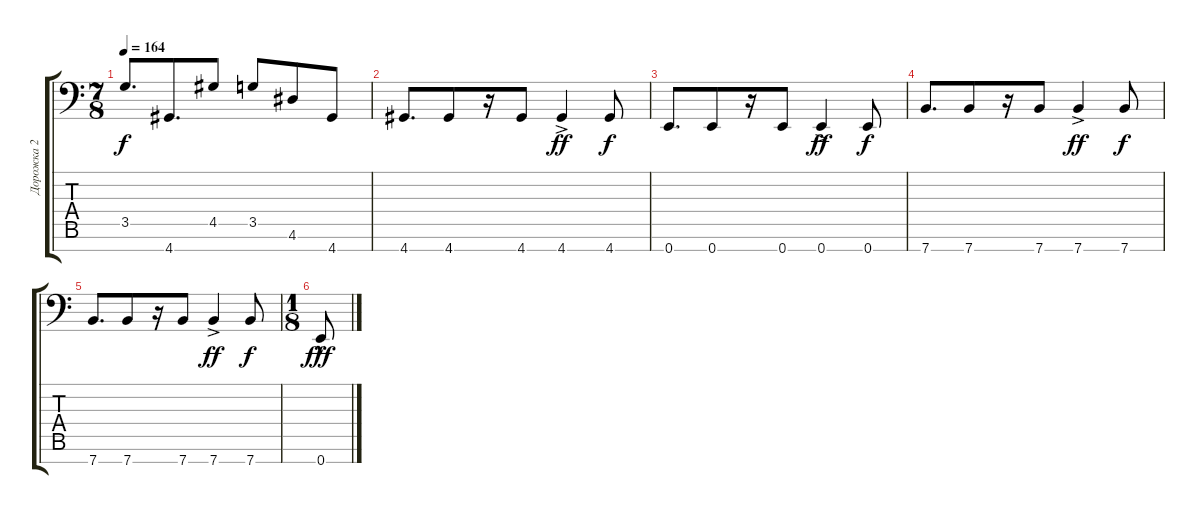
\track ("Дорожка 2" "Дорожка 2") {instrument distortionguitar}
\staff {score tabs}
\tuning (B3 G3 D3 A2 E2 B1 E1) {hide}
\ts (7 8)
\tempo 164
\clef f4
\ks c
3.5.8{d dy f} 4.7.8{d} 4.5.8 3.5.8 4.6.8 4.7.8 |
4.7.8{d} 4.7.8 r.16 4.7.8 4.7{ac}.4{dy ff} 4.7.8{dy f} |
0.7.8{d} 0.7.8 r.16 0.7.8 0.7{ac}.4{dy ff} 0.7.8{dy f} |
7.7.8{d} 7.7.8 r.16 7.7.8 7.7{ac}.4{dy ff} 7.7.8{dy f} |
7.7.8{d} 7.7.8 r.16 7.7.8 7.7{ac}.4{dy ff} 7.7.8{dy f} |
\ts (1 8)
0.7{hac}.8{dy fff}
